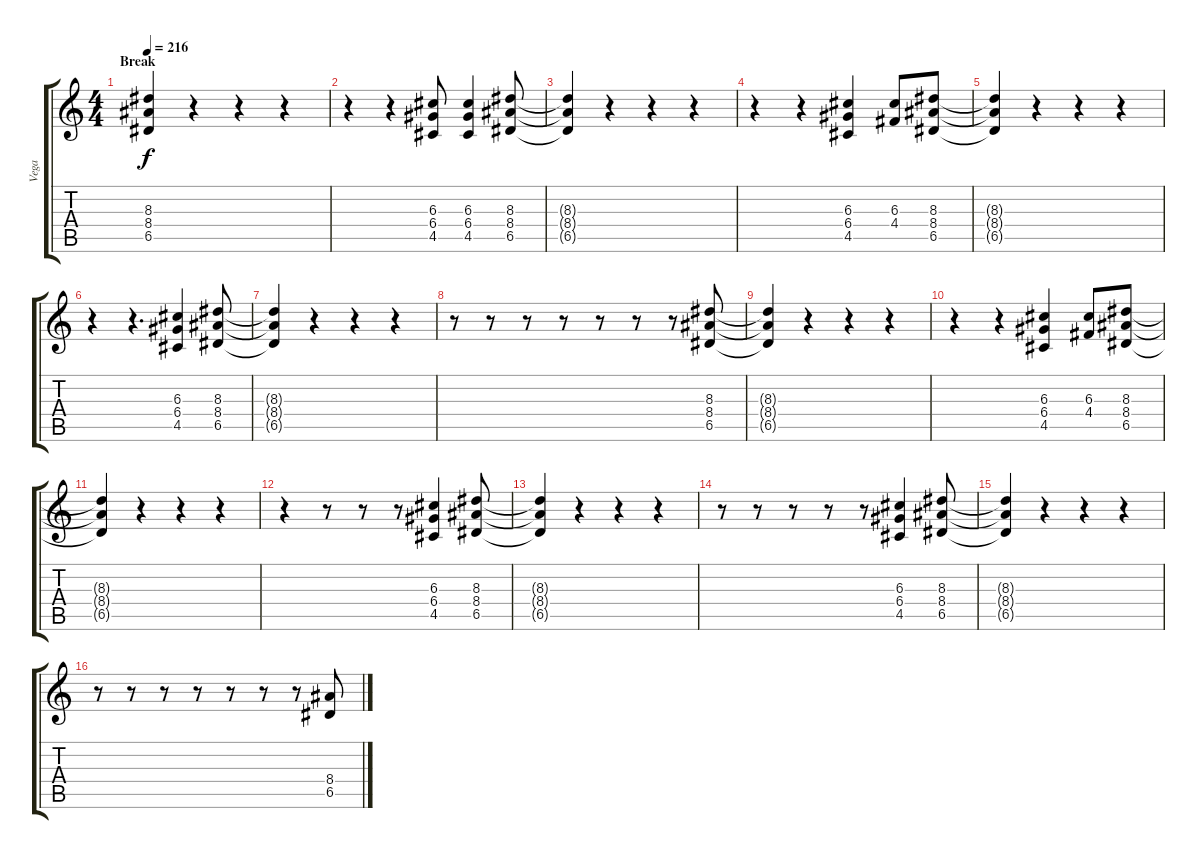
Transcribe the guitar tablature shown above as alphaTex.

\track ("Vega" "Vega") {instrument overdrivenguitar}
\staff {score tabs}
\tuning (E4 B3 G3 D3 A2 E2) {hide}
\ts (4 4)
\section ("" "Break")
\tempo 216
\clef g2
\ks c
(8.3{t} 8.4{t} 6.5{t}).4{dy f} r.4 r.4 r.4 |
r.4 r.4 (6.3 6.4 4.5).8 (6.3 6.4 4.5).4 (8.3 8.4 6.5).8 |
(8.3{t} 8.4{t} 6.5{t}).4 r.4 r.4 r.4 |
r.4 r.4 (6.3 6.4 4.5).4 (6.3 4.4).8 (8.3 8.4 6.5).8 |
(8.3{t} 8.4{t} 6.5{t}).4 r.4 r.4 r.4 |
r.4 r.4{d} (6.3 6.4 4.5).4 (8.3 8.4 6.5).8 |
(8.3{t} 8.4{t} 6.5{t}).4 r.4 r.4 r.4 |
r.8 r.8 r.8 r.8 r.8 r.8 r.8 (8.3 8.4 6.5).8 |
(8.3{t} 8.4{t} 6.5{t}).4 r.4 r.4 r.4 |
r.4 r.4 (6.3 6.4 4.5).4 (6.3 4.4).8 (8.3 8.4 6.5).8 |
(8.3{t} 8.4{t} 6.5{t}).4 r.4 r.4 r.4 |
r.4 r.8 r.8 r.8 (6.3 6.4 4.5).4 (8.3 8.4 6.5).8 |
(8.3{t} 8.4{t} 6.5{t}).4 r.4 r.4 r.4 |
r.8 r.8 r.8 r.8 r.8 (6.3 6.4 4.5).4 (8.3 8.4 6.5).8 |
(8.3{t} 8.4{t} 6.5{t}).4 r.4 r.4 r.4 |
r.8 r.8 r.8 r.8 r.8 r.8 r.8 (8.4 6.5).8
